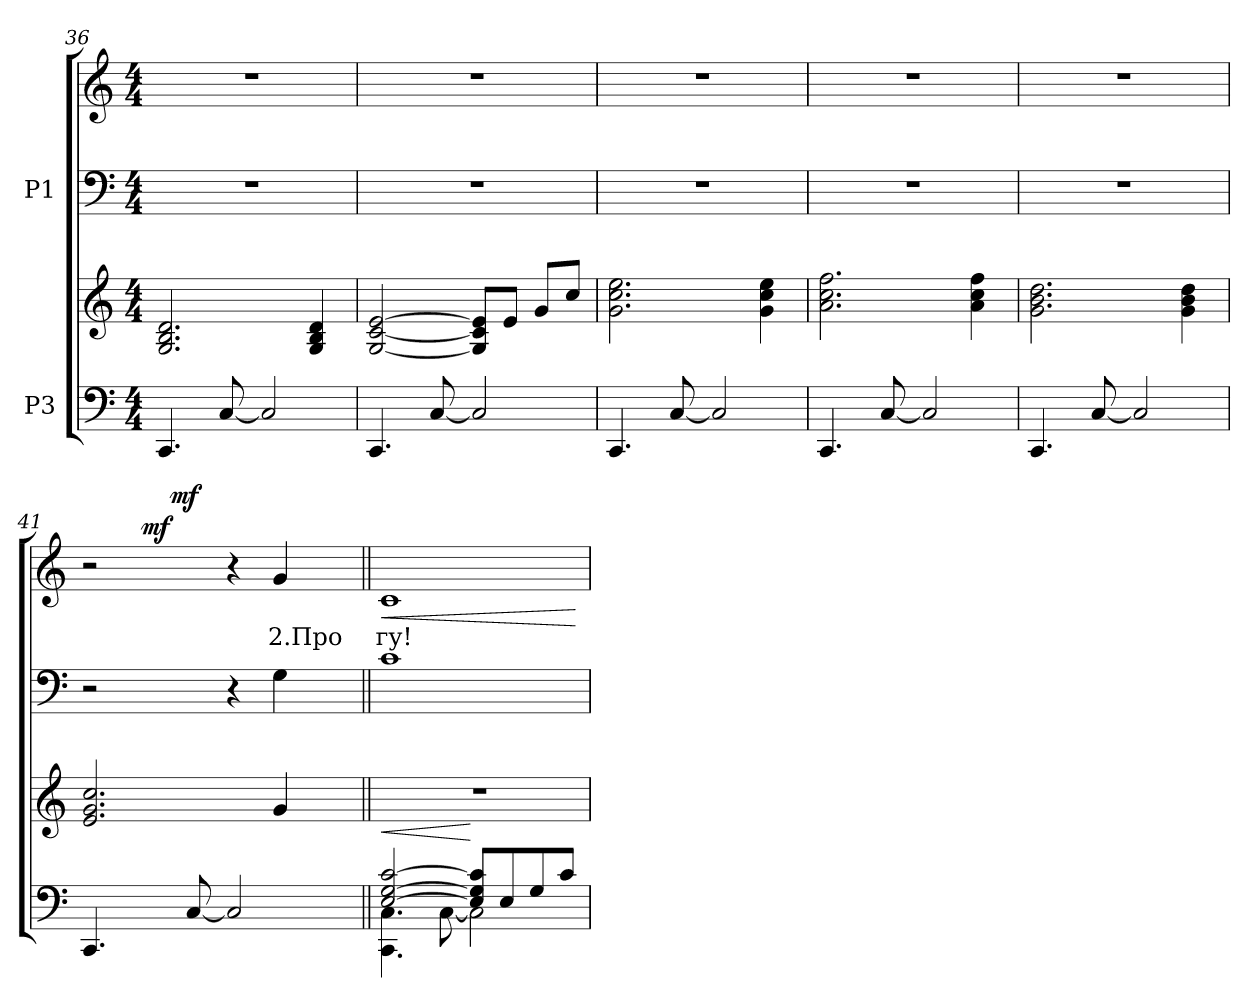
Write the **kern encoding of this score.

**kern	**kern	**dynam	**kern	**kern	**text	**dynam
*part2	*part2	*part2	*part1	*part1	*part1	*part1
*staff4	*staff3	*staff3/4	*staff2	*staff1	*staff1	*staff1/2
*I"P3	*	*	*I"P1	*	*	*
*clefF4	*clefG2	*	*clefF4	*clefG2	*	*
*k[]	*k[]	*	*k[]	*k[]	*	*
*C:	*C:	*	*C:	*C:	*	*
*M4/4	*M4/4	*	*M4/4	*M4/4	*	*
=36	=36	=36	=36	=36	=36	=36
4.CCi/	2.Gi/ 2.Bi 2.di	.	1r	1r	.	.
[<8Ci/	.	.	.	.	.	.
2Ci/]	.	.	.	.	.	.
.	4Gi/ 4Bi 4di	.	.	.	.	.
!!LO:PB:g=z
=37	=37	=37	=37	=37	=37	=37
4.CCi/	[<2Gi/ [<2ci [>2ei	.	1r	1r	.	.
[<8Ci/	.	.	.	.	.	.
2Ci/]	8Gi]/ 8ci]/ 8ei]/L	.	.	.	.	.
.	8ei/J	.	.	.	.	.
.	8gi/L	.	.	.	.	.
.	8cci/J	.	.	.	.	.
=38	=38	=38	=38	=38	=38	=38
4.CCi/	2.gi\ 2.cci 2.eei	.	1r	1r	.	.
[<8Ci/	.	.	.	.	.	.
2Ci/]	.	.	.	.	.	.
.	4gi\ 4cci 4eei	.	.	.	.	.
=39	=39	=39	=39	=39	=39	=39
4.CCi/	2.ai\ 2.cci 2.ffi	.	1r	1r	.	.
[<8Ci/	.	.	.	.	.	.
2Ci/]	.	.	.	.	.	.
.	4ai\ 4cci 4ffi	.	.	.	.	.
=40	=40	=40	=40	=40	=40	=40
4.CCi/	2.gi\ 2.bi 2.ddi	.	1r	1r	.	.
[<8Ci/	.	.	.	.	.	.
2Ci/]	.	.	.	.	.	.
.	4gi\ 4bi 4ddi	.	.	.	.	.
=41	=41	=41	=41	=41	=41	=41
*	*	*	*	*^	*	*
*	*	*	*	*	*^	*	*
4.CCi/	2.ei/ 2.gi 2.cci	.	2r	2r	4ryy	4ryy	.	.
.	.	.	.	.	64ryy	16ryy	.	.
.	.	.	.	.	256.ryy	.	.	.
.	.	.	.	.	2ryy	.	.	mf
.	.	.	.	.	.	64ryy	.	.
.	.	.	.	.	.	256.ryy	.	.
.	.	.	.	.	.	2ryy	.	mf
[<8Ci/	.	.	.	.	.	.	.	.
2Ci/]	.	.	4r	4r	.	.	.	.
!	!	!	!	!	!	!	!LO:LY:b:color=#000000	!
.	4gi/	.	4Gi\	4gi/	.	.	2.Про	.
.	.	.	.	.	8ryy	.	.	.
.	.	.	.	.	.	8ryy	.	.
.	.	.	.	.	16ryy	.	.	.
.	.	.	.	.	32ryy	32ryy	.	.
.	.	.	.	.	128ryy	128ryy	.	.
.	.	.	.	.	512ryy	512ryy	.	.
=42||	=42||	=42||	=42||	=42||	=42||	=42||	=42||	=42||
*^	*	*	*	*	*	*	*	*
!	!	!	!LO:HP:b	!	!	!	!	!	!
*	*	*	*	*	*v	*v	*v	*	*
*	*	*	*	*	*^	*	*
*	*	*	*	*	*	*^	*	*
!	!	!	!	!	!	!	!	!LO:LY:b:color=#000000	!LO:HP:b
*	*	*	*	*	*v	*v	*v	*	*
[>2Ei/ [>2Gi [>2ci	4.CCi\ 4.Ci	1r	<	1ci	1ci	гу!	<
.	[<8Ci\	.	.	.	.	.	.
8Ei/] 8Gi] 8ci]L	2Ci\]	.	[	.	.	.	.
8Ei/	.	.	.	.	.	.	.
8Gi/	.	.	.	.	.	.	.
8ci/J	.	.	.	.	.	.	.
*v	*v	*	*	*	*	*	*
.	.	.	.	.	.	[
=	=	=	=	=	=	=
*-	*-	*-	*-	*-	*-	*-
